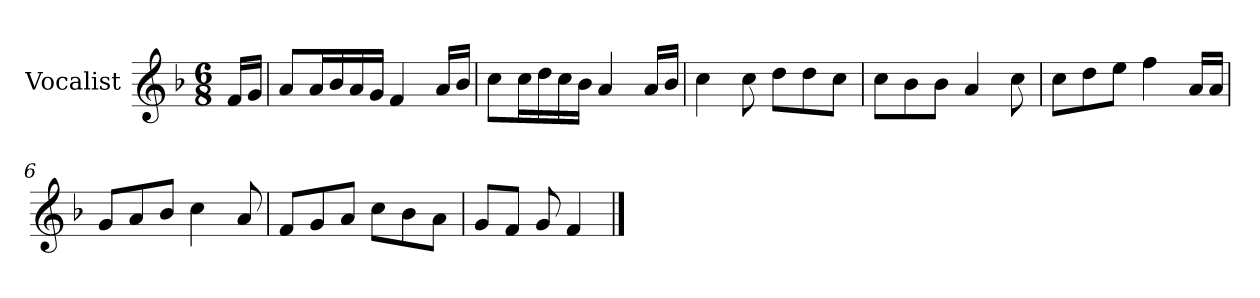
**kern
*part1
*staff1
*I"Vocalist
*k[b-]
*F:
*M6/8
=
16fLL
16gJJ
=1
8aL
16aL
16b-
16a
16gJJ
4f
16aLL
16b-JJ
=2
8ccL
16ccL
16dd
16cc
16b-JJ
4a
16aLL
16b-JJ
=3
4cc
8cc
8ddL
8dd
8ccJ
=4
8ccL
8b-
8b-J
4a
8cc
=5
8ccL
8dd
8eeJ
4ff
16aLL
16aJJ
=6
8gL
8a
8b-J
4cc
8a
=7
8fL
8g
8aJ
8ccL
8b-
8aJ
=8
8gL
8fJ
8g
4f
==
*-
